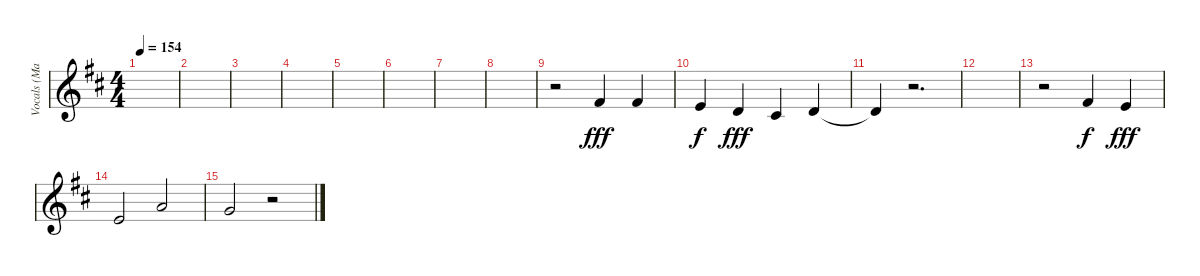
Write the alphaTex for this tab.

\track ("Vocals (Matt Skiba)" "Vocals (Ma") {instrument lead5charang}
\staff {score}
\tuning (E4 B3 G3 D3 A2 E2) {hide}
\ts (4 4)
\tempo 154
\clef g2
\ks bminor
|
|
|
|
|
|
|
|
r.2 2.1.4{dy fff} 2.1.4 |
0.1.4{dy f} 3.2.4{dy fff} 2.2.4 3.2.4 |
3.2{t}.4 r.2{d} |
|
r.2 2.1.4{dy f} 0.1.4{dy fff} |
0.1.2 5.1.2 |
3.1.2 r.2
